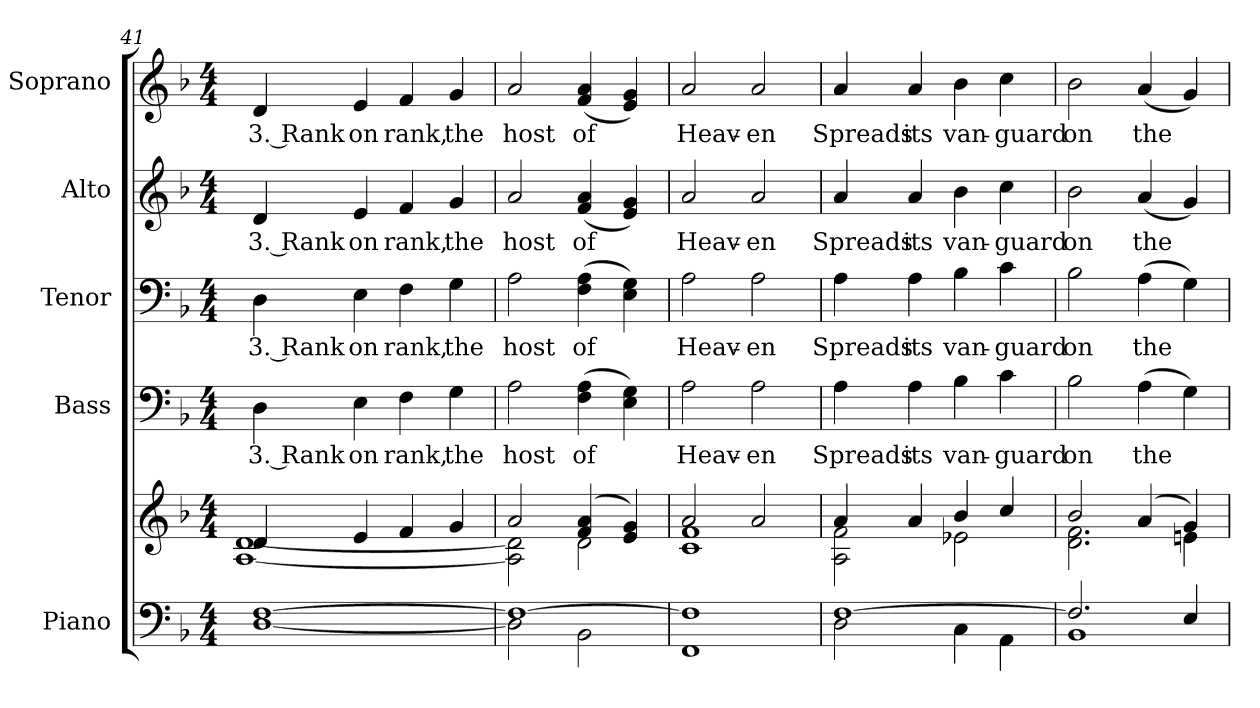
**kern	**kern	**kern	**text	**kern	**text	**kern	**text	**kern	**text
*part5	*part5	*part4	*part4	*part3	*part3	*part2	*part2	*part1	*part1
*staff6	*staff5	*staff4	*staff4	*staff3	*staff3	*staff2	*staff2	*staff1	*staff1
*I"Piano	*	*I"Bass	*	*I"Tenor	*	*I"Alto	*	*I"Soprano	*
*I'Pno.	*	*I'B.	*	*I'T.	*	*I'A.	*	*I'S.	*
!!LO:PB:g=z
*clefF4	*clefG2	*clefF4	*	*clefF4	*	*clefG2	*	*clefG2	*
*k[b-]	*k[b-]	*k[b-]	*	*k[b-]	*	*k[b-]	*	*k[b-]	*
*F:	*F:	*F:	*	*F:	*	*F:	*	*F:	*
*M4/4	*M4/4	*M4/4	*	*M4/4	*	*M4/4	*	*M4/4	*
=41	=41	=41	=41	=41	=41	=41	=41	=41	=41
*^	*^	*	*	*	*	*	*	*	*
!	!	!	!	!	!LO:LY:b:color=#000000	!	!	!	!	!	!
!	!	!	!	!	!	!	!LO:LY:b:color=#000000	!	!	!	!
!	!	!	!	!	!	!	!	!	!LO:LY:b:color=#000000	!	!
!	!	!	!	!	!	!	!	!	!	!	!LO:LY:b:color=#000000
[>1Fi	[<1Di	4di/	[<1Ai [<1di	4Di\	3. Rank	4Di\	3. Rank	4di/	3. Rank	4di/	3. Rank
!	!	!	!	!	!LO:LY:b:color=#000000	!	!	!	!	!	!
!	!	!	!	!	!	!	!LO:LY:b:color=#000000	!	!	!	!
!	!	!	!	!	!	!	!	!	!LO:LY:b:color=#000000	!	!
!	!	!	!	!	!	!	!	!	!	!	!LO:LY:b:color=#000000
.	.	4ei/	.	4Ei\	on	4Ei\	on	4ei/	on	4ei/	on
!	!	!	!	!	!LO:LY:b:color=#000000	!	!	!	!	!	!
!	!	!	!	!	!	!	!LO:LY:b:color=#000000	!	!	!	!
!	!	!	!	!	!	!	!	!	!LO:LY:b:color=#000000	!	!
!	!	!	!	!	!	!	!	!	!	!	!LO:LY:b:color=#000000
.	.	4fi/	.	4Fi\	rank,	4Fi\	rank,	4fi/	rank,	4fi/	rank,
!	!	!	!	!	!LO:LY:b:color=#000000	!	!	!	!	!	!
!	!	!	!	!	!	!	!LO:LY:b:color=#000000	!	!	!	!
!	!	!	!	!	!	!	!	!	!LO:LY:b:color=#000000	!	!
!	!	!	!	!	!	!	!	!	!	!	!LO:LY:b:color=#000000
.	.	4gi/	.	4Gi\	the	4Gi\	the	4gi/	the	4gi/	the
=42	=42	=42	=42	=42	=42	=42	=42	=42	=42	=42	=42
!	!	!	!	!	!LO:LY:b:color=#000000	!	!	!	!	!	!
!	!	!	!	!	!	!	!LO:LY:b:color=#000000	!	!	!	!
!	!	!	!	!	!	!	!	!	!LO:LY:b:color=#000000	!	!
!	!	!	!	!	!	!	!	!	!	!	!LO:LY:b:color=#000000
1Fi_>	2Di\]	2ai/	2Ai\] 2di]	2Ai\	host	2Ai\	host	2ai/	host	2ai/	host
!	!	!	!	!	!LO:LY:b:color=#000000	!	!	!	!	!	!
!	!	!	!	!	!	!	!LO:LY:b:color=#000000	!	!	!	!
!	!	!	!	!	!	!	!	!	!LO:LY:b:color=#000000	!	!
!	!	!	!	!	!	!	!	!	!	!	!LO:LY:b:color=#000000
.	2BB-i\	(4fi/ 4ai	2di\	(4Fi\ 4Ai	of	(4Fi\ 4Ai	of	(4fi/ 4ai	of	(4fi/ 4ai	of
.	.	4ei/ 4gi)	.	4Ei\ 4Gi)	.	4Ei\ 4Gi)	.	4ei/ 4gi)	.	4ei/ 4gi)	.
=43	=43	=43	=43	=43	=43	=43	=43	=43	=43	=43	=43
!	!	!	!	!	!LO:LY:b:color=#000000	!	!	!	!	!	!
!	!	!	!	!	!	!	!LO:LY:b:color=#000000	!	!	!	!
!	!	!	!	!	!	!	!	!	!LO:LY:b:color=#000000	!	!
!	!	!	!	!	!	!	!	!	!	!	!LO:LY:b:color=#000000
1Fi]	1FFi	2ai/	1ci 1fi	2Ai\	Heav-	2Ai\	Heav-	2ai/	Heav-	2ai/	Heav-
!	!	!	!	!	!LO:LY:b:color=#000000	!	!	!	!	!	!
!	!	!	!	!	!	!	!LO:LY:b:color=#000000	!	!	!	!
!	!	!	!	!	!	!	!	!	!LO:LY:b:color=#000000	!	!
!	!	!	!	!	!	!	!	!	!	!	!LO:LY:b:color=#000000
.	.	2ai/	.	2Ai\	-en	2Ai\	-en	2ai/	-en	2ai/	-en
!!LO:PB:g=z
=44	=44	=44	=44	=44	=44	=44	=44	=44	=44	=44	=44
!	!	!	!	!	!LO:LY:b:color=#000000	!	!	!	!	!	!
!	!	!	!	!	!	!	!LO:LY:b:color=#000000	!	!	!	!
!	!	!	!	!	!	!	!	!	!LO:LY:b:color=#000000	!	!
!	!	!	!	!	!	!	!	!	!	!	!LO:LY:b:color=#000000
[>1Fi	2Di\	4ai/	2Ai\ 2fi	4Ai\	Spreads	4Ai\	Spreads	4ai/	Spreads	4ai/	Spreads
!	!	!	!	!	!LO:LY:b:color=#000000	!	!	!	!	!	!
!	!	!	!	!	!	!	!LO:LY:b:color=#000000	!	!	!	!
!	!	!	!	!	!	!	!	!	!LO:LY:b:color=#000000	!	!
!	!	!	!	!	!	!	!	!	!	!	!LO:LY:b:color=#000000
.	.	4ai/	.	4Ai\	its	4Ai\	its	4ai/	its	4ai/	its
!	!	!	!	!	!LO:LY:b:color=#000000	!	!	!	!	!	!
!	!	!	!	!	!	!	!LO:LY:b:color=#000000	!	!	!	!
!	!	!	!	!	!	!	!	!	!LO:LY:b:color=#000000	!	!
!	!	!	!	!	!	!	!	!	!	!	!LO:LY:b:color=#000000
.	4Ci\	4b-i/	2e-Xi\	4B-i\	van-	4B-i\	van-	4b-i\	van-	4b-i\	van-
!	!	!	!	!	!LO:LY:b:color=#000000	!	!	!	!	!	!
!	!	!	!	!	!	!	!LO:LY:b:color=#000000	!	!	!	!
!	!	!	!	!	!	!	!	!	!LO:LY:b:color=#000000	!	!
!	!	!	!	!	!	!	!	!	!	!	!LO:LY:b:color=#000000
.	4AAi\	4cci/	.	4ci\	-guard	4ci\	-guard	4cci\	-guard	4cci\	-guard
=45	=45	=45	=45	=45	=45	=45	=45	=45	=45	=45	=45
!	!	!	!	!	!LO:LY:b:color=#000000	!	!	!	!	!	!
!	!	!	!	!	!	!	!LO:LY:b:color=#000000	!	!	!	!
!	!	!	!	!	!	!	!	!	!LO:LY:b:color=#000000	!	!
!	!	!	!	!	!	!	!	!	!	!	!LO:LY:b:color=#000000
2.Fi/]	1BB-i	2b-i/	2.di\ 2.fi	2B-i\	on	2B-i\	on	2b-i\	on	2b-i\	on
!	!	!	!	!	!LO:LY:b:color=#000000	!	!	!	!	!	!
!	!	!	!	!	!	!	!LO:LY:b:color=#000000	!	!	!	!
!	!	!	!	!	!	!	!	!	!LO:LY:b:color=#000000	!	!
!	!	!	!	!	!	!	!	!	!	!	!LO:LY:b:color=#000000
.	.	(4ai/	.	(4Ai\	the	(4Ai\	the	(4ai/	the	(4ai/	the
4Ei/	.	4gi/)	4eni\	4Gi\)	.	4Gi\)	.	4gi/)	.	4gi/)	.
*v	*v	*	*	*	*	*	*	*	*	*	*
*	*v	*v	*	*	*	*	*	*	*	*
=	=	=	=	=	=	=	=	=	=
*-	*-	*-	*-	*-	*-	*-	*-	*-	*-
